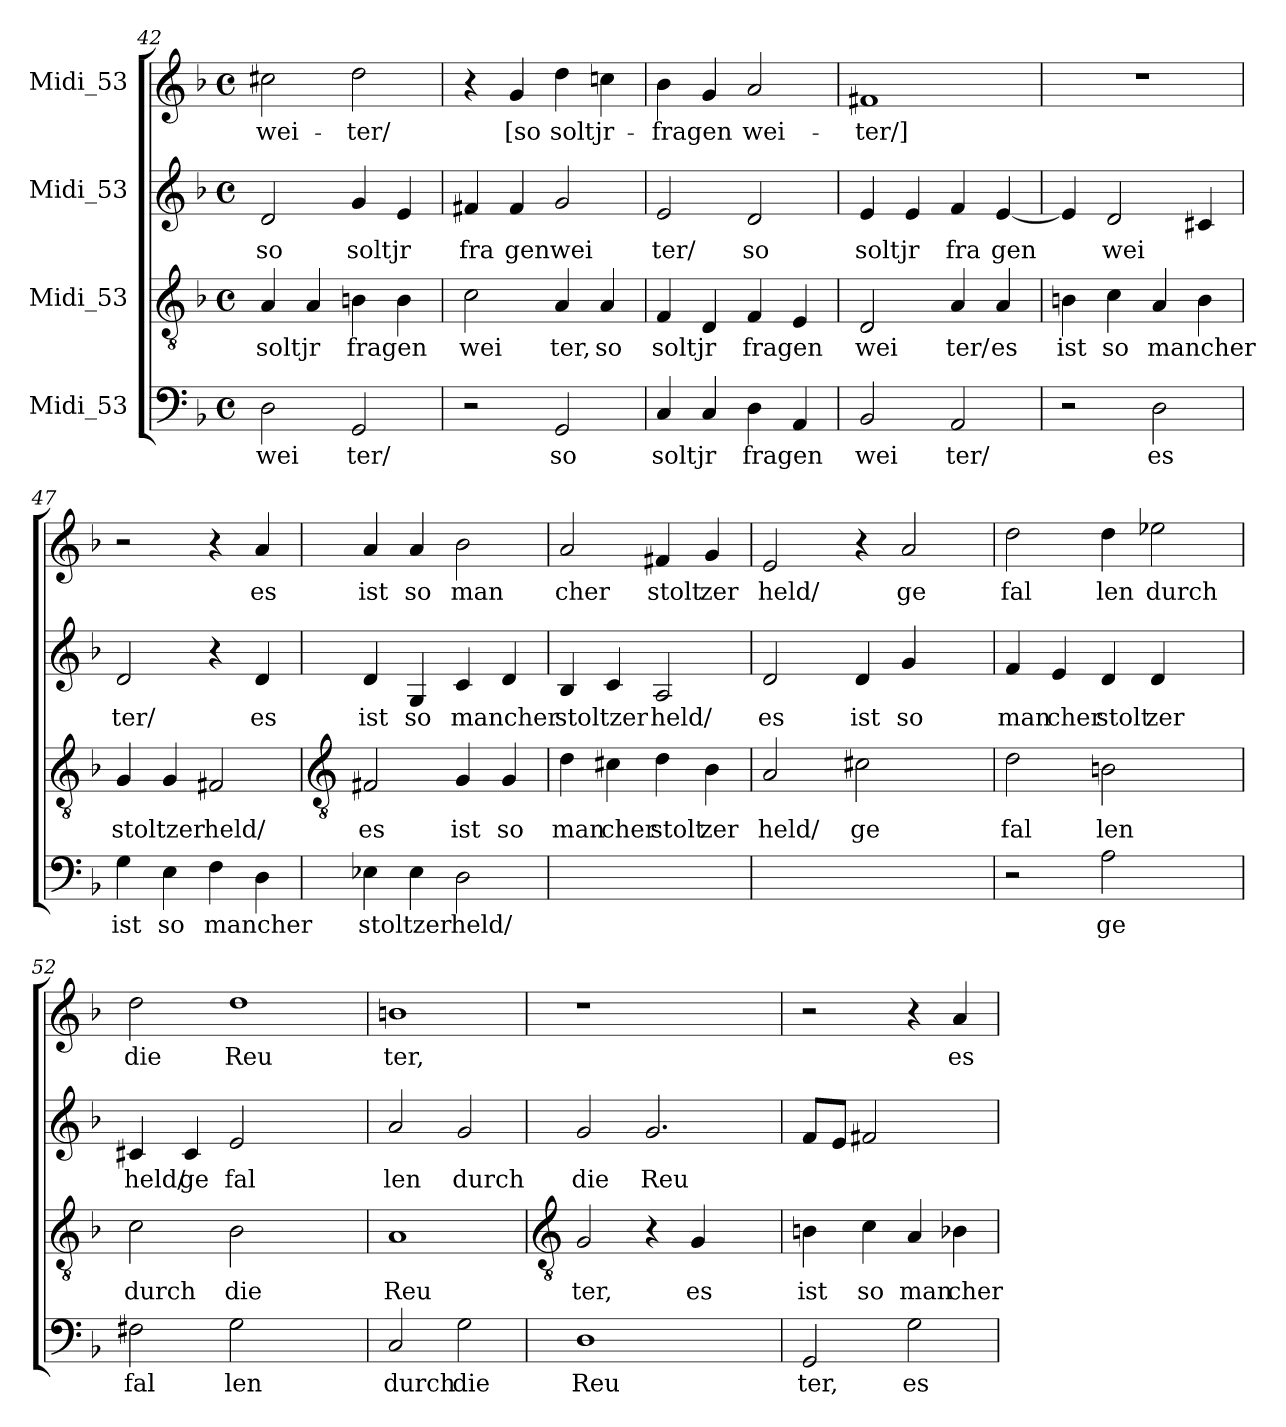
**kern	**text	**kern	**text	**kern	**text	**kern	**text
*part4	*part4	*part3	*part3	*part2	*part2	*part1	*part1
*staff4	*staff4	*staff3	*staff3	*staff2	*staff2	*staff1	*staff1
*I"Midi_53	*	*I"Midi_53	*	*I"Midi_53	*	*I"Midi_53	*
!!LO:LB:g=z
*clefF4	*	*clefGv2	*	*clefG2	*	*clefG2	*
*k[b-]	*	*k[b-]	*	*k[b-]	*	*k[b-]	*
*F:	*	*F:	*	*F:	*	*F:	*
*M4/4	*	*M4/4	*	*M4/4	*	*M4/4	*
*met(c)	*	*met(c)	*	*met(c)	*	*met(c)	*
=42	=42	=42	=42	=42	=42	=42	=42
!	!LO:LY:b	!	!LO:LY:b	!	!LO:LY:b	!	!LO:LY:b
2D\	wei	4A/	solt	2d/	so	2cc#X\	wei-
!	!	!	!LO:LY:b	!	!	!	!
.	.	4A/	jr	.	.	.	.
!	!LO:LY:b	!	!LO:LY:b	!	!LO:LY:b	!	!LO:LY:b
2GG/	ter/	4Bn\	fragen	4g/	solt	2dd\	-ter/
!	!	!	!	!	!LO:LY:b	!	!
.	.	4B\	.	4e/	jr	.	.
!!LO:LB:g=z
=43	=43	=43	=43	=43	=43	=43	=43
!	!	!	!LO:LY:b	!	!LO:LY:b	!	!
2r	.	2c\	wei	4f#X/	fra	4r	.
!	!	!	!	!	!LO:LY:b	!	!LO:LY:b
.	.	.	.	4f#/	gen	4g/	[so
!	!LO:LY:b	!	!LO:LY:b	!	!LO:LY:b	!	!LO:LY:b
2GG/	so	4A/	ter,	2g/	wei	4dd\	solt
!	!	!	!LO:LY:b	!	!	!	!LO:LY:b
.	.	4A/	so	.	.	4ccn\	jr-
!!LO:LB:g=z
=44	=44	=44	=44	=44	=44	=44	=44
!	!LO:LY:b	!	!LO:LY:b	!	!LO:LY:b	!	!LO:LY:b
4C/	solt	4F/	solt	2e/	ter/	4b-\	-fragen
!	!LO:LY:b	!	!LO:LY:b	!	!	!	!
4C/	jr	4D/	jr	.	.	4g/	.
!	!LO:LY:b	!	!LO:LY:b	!	!LO:LY:b	!	!LO:LY:b
4D\	fragen	4F/	fragen	2d/	so	2a/	wei-
4AA/	.	4E/	.	.	.	.	.
=45	=45	=45	=45	=45	=45	=45	=45
!	!LO:LY:b	!	!LO:LY:b	!	!LO:LY:b	!	!LO:LY:b
2BB-/	wei	2D/	wei	4e/	solt	1f#X	-ter/]
!	!	!	!	!	!LO:LY:b	!	!
.	.	.	.	4e/	jr	.	.
!	!LO:LY:b	!	!LO:LY:b	!	!LO:LY:b	!	!
2AA/	ter/	4A/	ter/	4f/	fra	.	.
!	!	!	!LO:LY:b	!	!LO:LY:b	!	!
.	.	4A/	es	[4e/	gen	.	.
=46	=46	=46	=46	=46	=46	=46	=46
!	!	!	!LO:LY:b	!	!	!	!
2r	.	4Bn\	ist	4e/]	.	1r	.
!	!	!	!LO:LY:b	!	!LO:LY:b	!	!
.	.	4c\	so	2d/	wei	.	.
!	!LO:LY:b	!	!LO:LY:b	!	!	!	!
2D\	es	4A/	mancher	.	.	.	.
.	.	4B\	.	4c#X/	.	.	.
=47	=47	=47	=47	=47	=47	=47	=47
!	!LO:LY:b	!	!LO:LY:b	!	!LO:LY:b	!	!
4G\	ist	4G/	stoltzer	2d/	ter/	2r	.
!	!LO:LY:b	!	!	!	!	!	!
4E\	so	4G/	.	.	.	.	.
!	!LO:LY:b	!	!LO:LY:b	!	!	!	!
4F\	mancher	2F#X/	held/	4r	.	4r	.
!	!	!	!	!	!LO:LY:b	!	!LO:LY:b
4D\	.	.	.	4d/	es	4a/	es
!!LO:LB:g=z
=48	=48	=48	=48	=48	=48	=48	=48
*	*	*clefGv2	*	*	*	*	*
!	!LO:LY:b	!	!LO:LY:b	!	!LO:LY:b	!	!LO:LY:b
4E-X\	stoltzer	2F#X/	es	4d/	ist	4a/	ist
!	!	!	!	!	!LO:LY:b	!	!LO:LY:b
4E-\	.	.	.	4G/	so	4a/	so
!	!LO:LY:b	!	!LO:LY:b	!	!LO:LY:b	!	!LO:LY:b
2D\	held/	4G/	ist	4c/	mancher	2b-\	man
!	!	!	!LO:LY:b	!	!	!	!
.	.	4G/	so	4d/	.	.	.
!!LO:LB:g=z
=49	=49	=49	=49	=49	=49	=49	=49
!	!	!	!LO:LY:b	!	!LO:LY:b	!	!LO:LY:b
4ryy	.	4d\	man	4B-/	stoltzer	2a/	cher
!	!	!	!LO:LY:b	!	!	!	!
4ryy	.	4c#X\	cher	4c/	.	.	.
!	!	!	!LO:LY:b	!	!LO:LY:b	!	!LO:LY:b
4ryy	.	4d\	stolt	2A/	held/	4f#X/	stolt
!	!	!	!LO:LY:b	!	!	!	!LO:LY:b
4ryy	.	4B-\	zer	.	.	4g/	zer
!!LO:LB:g=z
=50	=50	=50	=50	=50	=50	=50	=50
!	!	!	!LO:LY:b	!	!LO:LY:b	!	!LO:LY:b
4ryy	.	2A/	held/	2d/	es	2e/	held/
4ryy	.	.	.	.	.	.	.
!	!	!	!LO:LY:b	!	!LO:LY:b	!	!
4ryy	.	2c#X\	ge	4d/	ist	4r	.
!	!	!	!	!	!LO:LY:b	!	!LO:LY:b
4ryy	.	.	.	4g/	so	2a/	ge
4ryy	.	4ryy	.	4ryy	.	.	.
=51	=51	=51	=51	=51	=51	=51	=51
!	!	!	!LO:LY:b	!	!LO:LY:b	!	!LO:LY:b
2r	.	2d\	fal	4f/	man	2dd\	fal
!	!	!	!	!	!LO:LY:b	!	!
.	.	.	.	4e/	cher	.	.
!	!LO:LY:b	!	!LO:LY:b	!	!LO:LY:b	!	!LO:LY:b
2A\	ge	2Bn\	len	4d/	stolt	4dd\	len
!	!	!	!	!	!LO:LY:b	!	!LO:LY:b
.	.	.	.	4d/	zer	2ee-X\	durch
4ryy	.	4ryy	.	4ryy	.	.	.
=52	=52	=52	=52	=52	=52	=52	=52
!	!LO:LY:b	!	!LO:LY:b	!	!LO:LY:b	!	!LO:LY:b
2F#X\	fal	2c\	durch	4c#X/	held/	2dd\	die
!	!	!	!	!	!LO:LY:b	!	!
.	.	.	.	4c#/	ge	.	.
!	!LO:LY:b	!	!LO:LY:b	!	!LO:LY:b	!	!LO:LY:b
2G\	len	2B-\	die	2e/	fal	1dd	Reu
2ryy	.	2ryy	.	2ryy	.	.	.
!!LO:LB:g=z
=53	=53	=53	=53	=53	=53	=53	=53
!	!LO:LY:b	!	!LO:LY:b	!	!LO:LY:b	!	!LO:LY:b
2C/	durch	1A	Reu	2a/	len	1bn	ter,
!	!LO:LY:b	!	!	!	!LO:LY:b	!	!
2G\	die	.	.	2g/	durch	.	.
!!LO:LB:g=z
=54	=54	=54	=54	=54	=54	=54	=54
*	*	*clefGv2	*	*	*	*	*
!	!LO:LY:b	!	!LO:LY:b	!	!LO:LY:b	!	!
1D	Reu	2G/	ter,	2g/	die	1r	.
!	!	!	!	!	!LO:LY:b	!	!
.	.	4r	.	2.g/	Reu	.	.
!	!	!	!LO:LY:b	!	!	!	!
.	.	4G/	es	.	.	.	.
4ryy	.	4ryy	.	.	.	4ryy	.
!!LO:LB:g=z
=55	=55	=55	=55	=55	=55	=55	=55
!	!LO:LY:b	!	!LO:LY:b	!	!	!	!
2GG/	ter,	4Bn\	ist	8f/L	.	2r	.
.	.	.	.	8e/J	.	.	.
!	!	!	!LO:LY:b	!	!	!	!
.	.	4c\	so	2f#X/	.	.	.
!	!LO:LY:b	!	!LO:LY:b	!	!	!	!
2G\	es	4A/	man	.	.	4r	.
!	!	!	!LO:LY:b	!	!	!	!LO:LY:b
.	.	4B-X\	cher	4ryy	.	4a/	es
=	=	=	=	=	=	=	=
*-	*-	*-	*-	*-	*-	*-	*-
